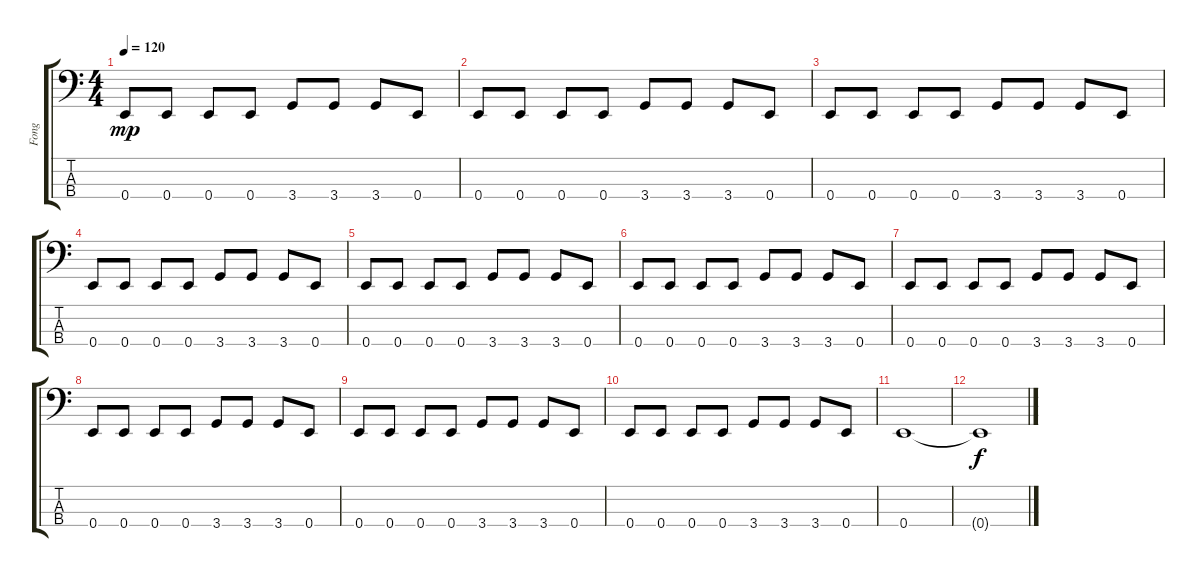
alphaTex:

\track ("Fong" "Fong") {instrument electricbasspick}
\staff {score tabs}
\tuning (G2 D2 A1 E1) {hide}
\ts (4 4)
\tempo 120
\clef f4
\ks c
0.4.8{dy mp} 0.4.8 0.4.8 0.4.8 3.4.8 3.4.8 3.4.8 0.4.8 |
0.4.8 0.4.8 0.4.8 0.4.8 3.4.8 3.4.8 3.4.8 0.4.8 |
0.4.8 0.4.8 0.4.8 0.4.8 3.4.8 3.4.8 3.4.8 0.4.8 |
0.4.8 0.4.8 0.4.8 0.4.8 3.4.8 3.4.8 3.4.8 0.4.8 |
0.4.8 0.4.8 0.4.8 0.4.8 3.4.8 3.4.8 3.4.8 0.4.8 |
0.4.8 0.4.8 0.4.8 0.4.8 3.4.8 3.4.8 3.4.8 0.4.8 |
0.4.8 0.4.8 0.4.8 0.4.8 3.4.8 3.4.8 3.4.8 0.4.8 |
0.4.8 0.4.8 0.4.8 0.4.8 3.4.8 3.4.8 3.4.8 0.4.8 |
0.4.8 0.4.8 0.4.8 0.4.8 3.4.8 3.4.8 3.4.8 0.4.8 |
0.4.8 0.4.8 0.4.8 0.4.8 3.4.8 3.4.8 3.4.8 0.4.8 |
0.4.1 |
0.4{t}.1{dy f}
